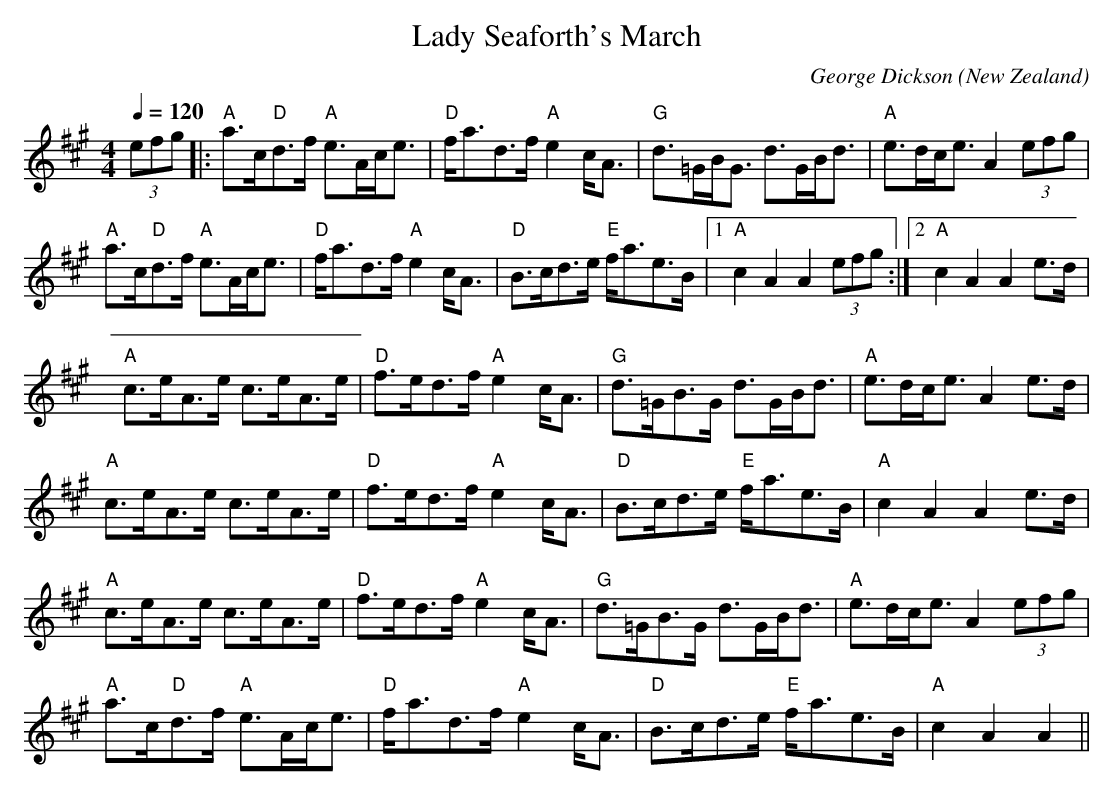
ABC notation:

X:1
T:Lady Seaforth's March
C:George Dickson
O:New Zealand
M:4/4
L:1/8
Q:1/4=120
K:A
V:1
(3efg|:"A"a>c"D"d>f "A"e>Ac<e|"D"f<ad>f "A"e2 c<A|"G"d>=GB<G d>GB<d|"A"e>dc<e A2 (3efg|
"A"a>c"D"d>f "A"e>Ac<e|"D"f<ad>f "A"e2 c<A|"D"B>cd>e "E"f<ae>B|1 "A"c2 A2 A2 (3efg:|2 "A"c2 A2 A2 e>d|
"A"c>eA>e c>eA>e|"D"f>ed>f "A"e2 c<A|"G"d>=GB>G d>GB<d|"A"e>dc<e A2e>d|
"A"c>eA>e c>eA>e|"D"f>ed>f "A"e2 c<A|"D"B>cd>e "E"f<ae>B|"A"c2 A2 A2 e>d|
"A"c>eA>e c>eA>e|"D"f>ed>f "A"e2 c<A|"G"d>=GB>G d>GB<d|"A"e>dc<e A2(3efg|
"A"a>c"D"d>f "A"e>Ac<e|"D"f<ad>f "A"e2 c<A|"D"B>cd>e "E"f<ae>B|"A"c2 A2 A2||
